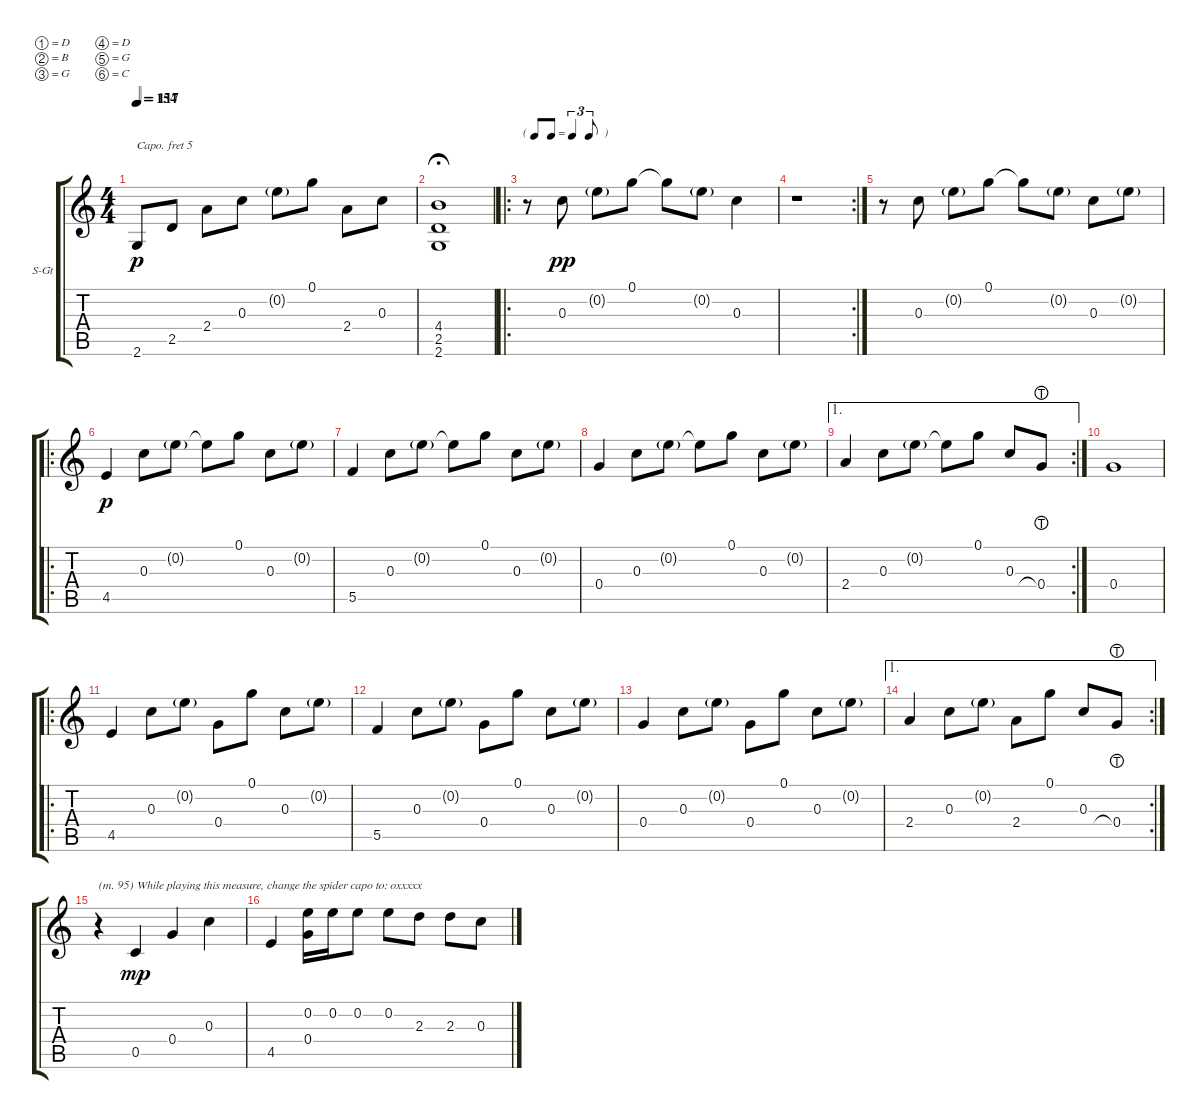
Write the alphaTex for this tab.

\defaultSystemsLayout 4
\bracketExtendMode groupsimilarinstruments
\firstSystemTrackNameOrientation horizontal
\otherSystemsTrackNameOrientation horizontal
\track ("Guitar 1" "S-Gt") {instrument acousticguitarsteel}
\staff {score tabs}
\capo 5
\tuning (D4 B3 G3 D3 G2 C2)
\ts (4 4)
\tempo 154
\tempo (117 0.00625)
\clef g2
\ks c
2.6.8{dy p} 2.5.8 2.4.8 0.3.8 0.2{g}.8 0.1.8 2.4.8 0.3.8 |
(2.6 2.5 4.4).1{fermata (medium 0.5)} |
\ro
\tf triplet8th
r.8 0.3.8{dy pp} 0.2{g}.8 0.1.8 0.1{t}.8 0.2{g}.8 0.3.4 |
\rc 2
r.1 |
r.8 0.3.8 0.2{g}.8 0.1.8 0.1{t}.8 0.2{g}.8 0.3.8 0.2{g}.8 |
\ro
4.5.4{dy p} 0.3.8 0.2{g}.8 0.2{t}.8 0.1.8 0.3.8 0.2{g}.8 |
5.5.4 0.3.8 0.2{g}.8 0.2{t}.8 0.1.8 0.3.8 0.2{g}.8 |
0.4.4 0.3.8 0.2{g}.8 0.2{t}.8 0.1.8 0.3.8 0.2{g}.8 |
\ae 1
\rc 2
2.4.4 0.3.8 0.2{g}.8 0.2{t}.8 0.1.8 0.3.8 0.4{lht}.8 |
0.4.1 |
\ro
4.5.4 0.3.8 0.2{g}.8 0.4.8 0.1.8 0.3.8 0.2{g}.8 |
5.5.4 0.3.8 0.2{g}.8 0.4.8 0.1.8 0.3.8 0.2{g}.8 |
0.4.4 0.3.8 0.2{g}.8 0.4.8 0.1.8 0.3.8 0.2{g}.8 |
\ae 1
\rc 2
2.4.4 0.3.8 0.2{g}.8 2.4.8 0.1.8 0.3.8 0.4{lht}.8 |
r.4{txt "(m. 95) While playing this measure, change the spider capo to: oxxxxx"} 0.5.4{dy mp} 0.4.4 0.3.4 |
4.5.4 (0.2 0.4).16 0.2.16 0.2.8 0.2.8 2.3.8 2.3.8 0.3.8
